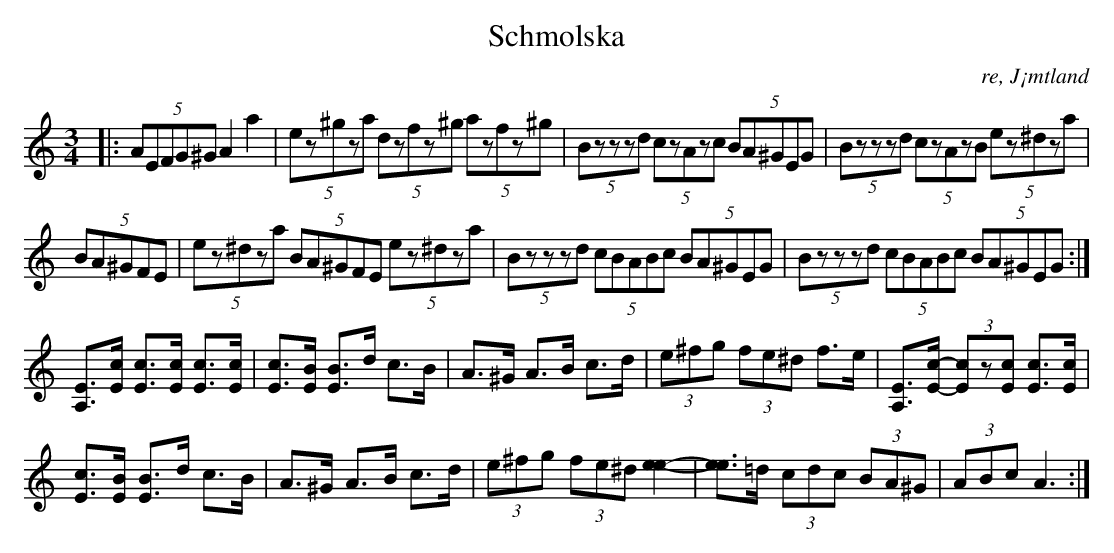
X:1
T:Schmolska
O: re, J¡mtland
M:3/4
L:1/8
K:Am
|: (5:2AEFG^G A2 a2 | (5:2ez^gza (5:2dzfz^g (5:2azfz^g | (5:2Bzzzd (5:2czAzc (5:2BA^GEG | (5:2Bzzzd (5:2czAzB (5:2ez^dza |
(5:2BA^GFE | (5:2ez^dza (5:2BA^GFE (5:2ez^dza | (5:2Bzzzd (5:2cBABc (5:2BA^GEG | (5:2Bzzzd (5:2cBABc (5:2BA^GEG  :|
[EA,]>[cE] [cE]>[cE] [cE]>[cE] | [cE]>[BE] [BE]>d c>B | A>^G A>B c>d | (3e^fg (3fe^d f>e | [EA,]>[c-E-] (3[cE]z[cE] [cE]>[cE] |
[cE]>[BE] [BE]>d c>B | A>^G A>B c>d | (3e^fg (3fe^d [e2-e2-] | [ee]>=d (3cdc (3BA^G | (3ABc A3 :|]
